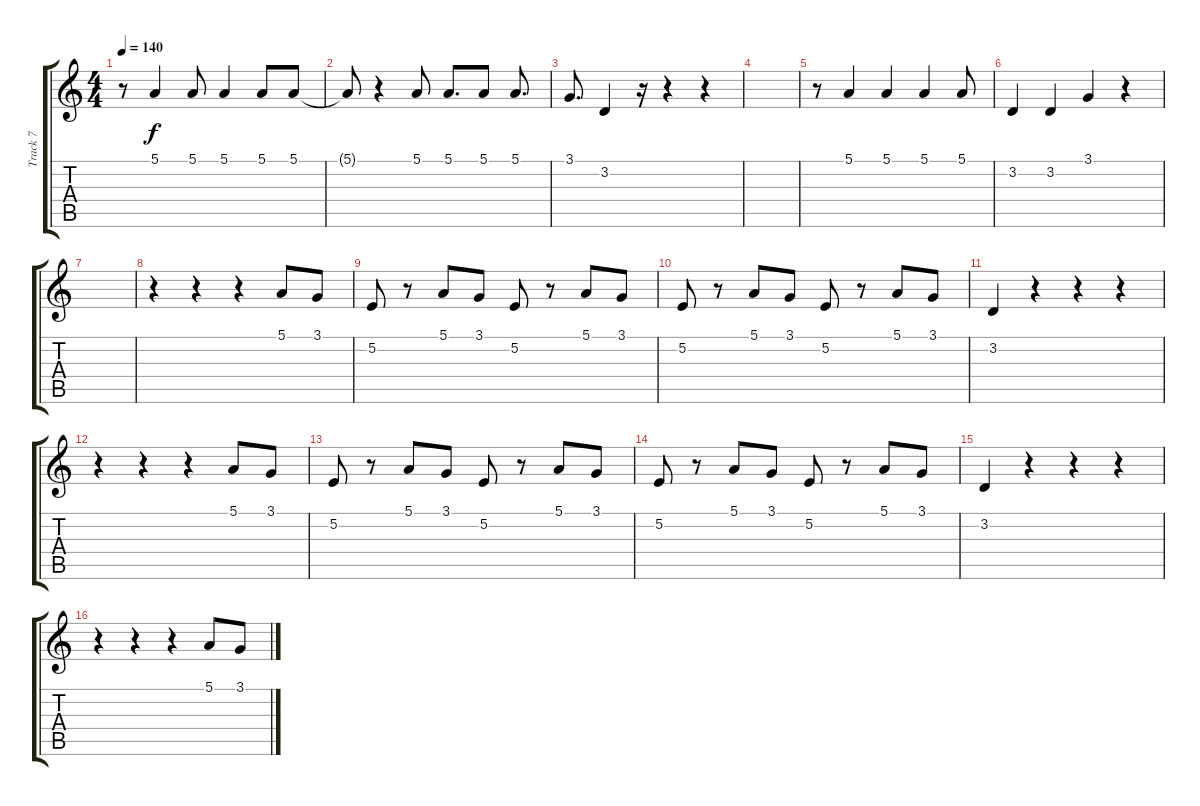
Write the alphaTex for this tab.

\track ("Track 7" "Track 7") {instrument flute}
\staff {score tabs}
\tuning (E4 B3 G3 D3 A2 E2) {hide}
\ts (4 4)
\tempo 140
\clef g2
\ks c
r.8{dy f} 5.1.4 5.1.8 5.1.4 5.1.8 5.1.8 |
5.1{t}.8 r.4 5.1.8 5.1.8{d} 5.1.8 5.1.8{d} |
3.1.8{d} 3.2.4 r.16 r.4 r.4 |
|
r.8 5.1.4 5.1.4 5.1.4 5.1.8 |
3.2.4 3.2.4 3.1.4 r.4 |
|
r.4 r.4 r.4 5.1.8 3.1.8 |
5.2.8 r.8 5.1.8 3.1.8 5.2.8 r.8 5.1.8 3.1.8 |
5.2.8 r.8 5.1.8 3.1.8 5.2.8 r.8 5.1.8 3.1.8 |
3.2.4 r.4 r.4 r.4 |
r.4 r.4 r.4 5.1.8 3.1.8 |
5.2.8 r.8 5.1.8 3.1.8 5.2.8 r.8 5.1.8 3.1.8 |
5.2.8 r.8 5.1.8 3.1.8 5.2.8 r.8 5.1.8 3.1.8 |
3.2.4 r.4 r.4 r.4 |
r.4 r.4 r.4 5.1.8 3.1.8
